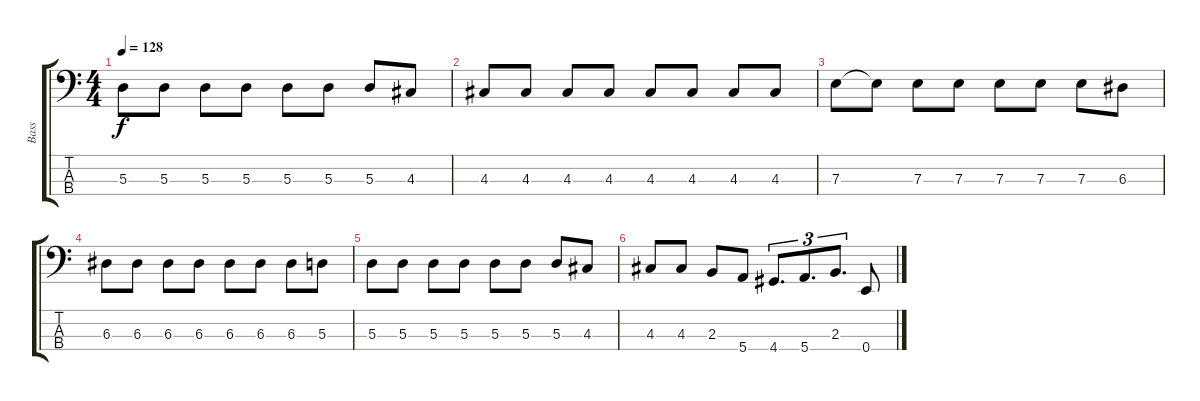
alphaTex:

\track ("Bass" "Bass") {instrument electricbassfinger}
\staff {score tabs}
\tuning (G2 D2 A1 E1) {hide}
\ts (4 4)
\tempo 128
\clef f4
\ks c
5.3.8{dy f} 5.3.8 5.3.8 5.3.8 5.3.8 5.3.8 5.3.8 4.3.8 |
4.3.8 4.3.8 4.3.8 4.3.8 4.3.8 4.3.8 4.3.8 4.3.8 |
7.3.8 7.3{t}.8 7.3.8 7.3.8 7.3.8 7.3.8 7.3.8 6.3.8 |
6.3.8 6.3.8 6.3.8 6.3.8 6.3.8 6.3.8 6.3.8 5.3.8 |
5.3.8 5.3.8 5.3.8 5.3.8 5.3.8 5.3.8 5.3.8 4.3.8 |
4.3.8 4.3.8 2.3.8 5.4.8 4.4.8{d tu (3 2)} 5.4.8{d tu (3 2)} 2.3.8{d tu (3 2)} 0.4.8
